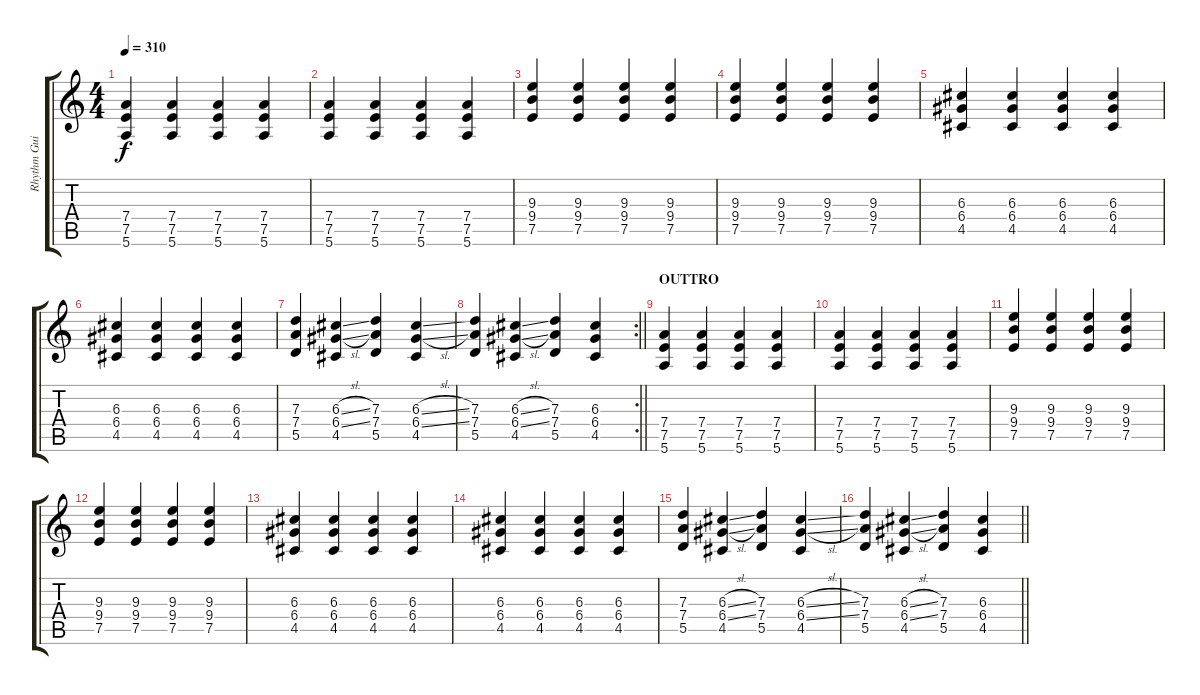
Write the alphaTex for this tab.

\track ("Rhythm Guitar" "Rhythm Gui") {instrument overdrivenguitar}
\staff {score tabs}
\tuning (E4 B3 G3 D3 A2 E2) {hide}
\ts (4 4)
\tempo 310
\clef g2
\ks c
(7.4 7.5 5.6).4{dy f} (7.4 7.5 5.6).4 (7.4 7.5 5.6).4 (7.4 7.5 5.6).4 |
(7.4 7.5 5.6).4 (7.4 7.5 5.6).4 (7.4 7.5 5.6).4 (7.4 7.5 5.6).4 |
(9.3 9.4 7.5).4 (9.3 9.4 7.5).4 (9.3 9.4 7.5).4 (9.3 9.4 7.5).4 |
(9.3 9.4 7.5).4 (9.3 9.4 7.5).4 (9.3 9.4 7.5).4 (9.3 9.4 7.5).4 |
(6.3 6.4 4.5).4 (6.3 6.4 4.5).4 (6.3 6.4 4.5).4 (6.3 6.4 4.5).4 |
(6.3 6.4 4.5).4 (6.3 6.4 4.5).4 (6.3 6.4 4.5).4 (6.3 6.4 4.5).4 |
(7.3 7.4 5.5).4 (6.3{sl} 6.4{sl} 4.5).4 (7.3 7.4 5.5).4 (6.3{sl} 6.4{sl} 4.5).4 |
\rc 2
\barLineRight lightlight
(7.3 7.4 5.5).4 (6.3{sl} 6.4{sl} 4.5).4 (7.3 7.4 5.5).4 (6.3 6.4 4.5).4 |
\section ("" "OUTTRO")
(7.4 7.5 5.6).4 (7.4 7.5 5.6).4 (7.4 7.5 5.6).4 (7.4 7.5 5.6).4 |
(7.4 7.5 5.6).4 (7.4 7.5 5.6).4 (7.4 7.5 5.6).4 (7.4 7.5 5.6).4 |
(9.3 9.4 7.5).4 (9.3 9.4 7.5).4 (9.3 9.4 7.5).4 (9.3 9.4 7.5).4 |
(9.3 9.4 7.5).4 (9.3 9.4 7.5).4 (9.3 9.4 7.5).4 (9.3 9.4 7.5).4 |
(6.3 6.4 4.5).4 (6.3 6.4 4.5).4 (6.3 6.4 4.5).4 (6.3 6.4 4.5).4 |
(6.3 6.4 4.5).4 (6.3 6.4 4.5).4 (6.3 6.4 4.5).4 (6.3 6.4 4.5).4 |
(7.3 7.4 5.5).4 (6.3{sl} 6.4{sl} 4.5).4 (7.3 7.4 5.5).4 (6.3{sl} 6.4{sl} 4.5).4 |
\barLineRight lightlight
(7.3 7.4 5.5).4 (6.3{sl} 6.4{sl} 4.5).4 (7.3 7.4 5.5).4 (6.3 6.4 4.5).4
